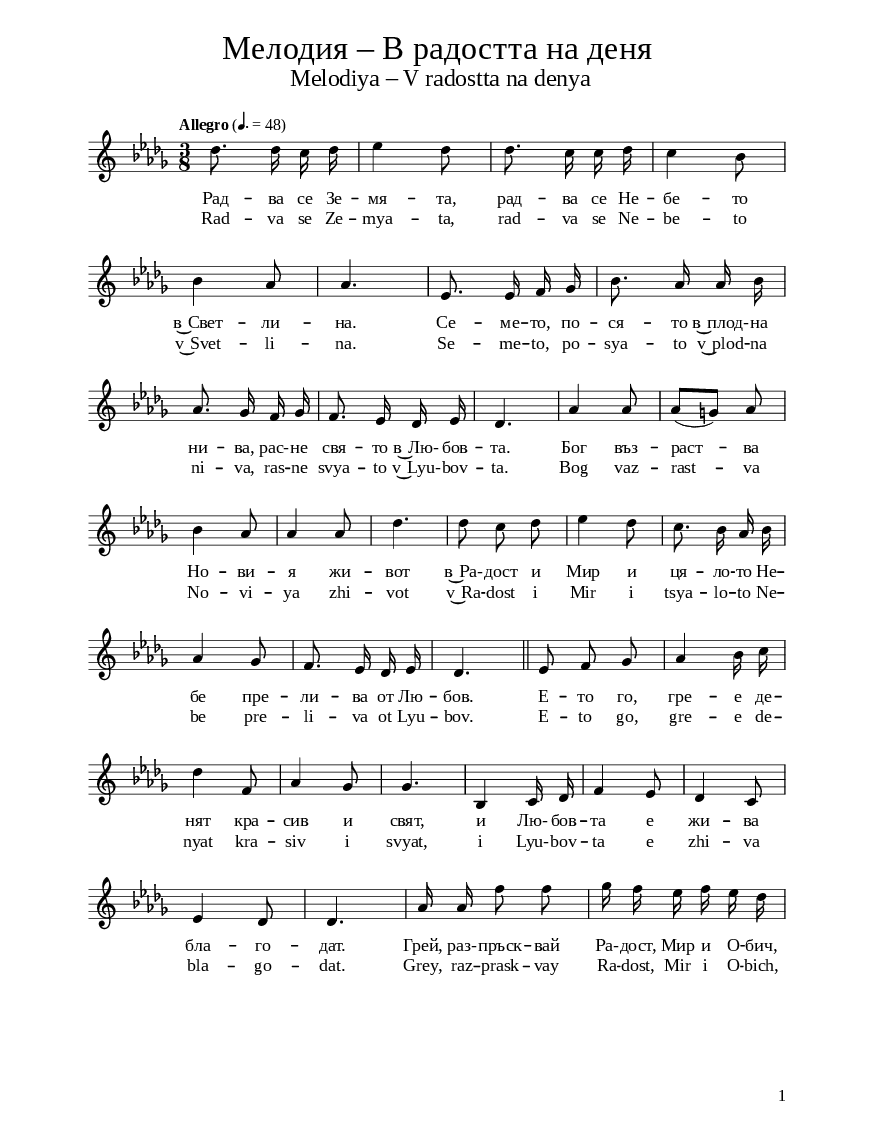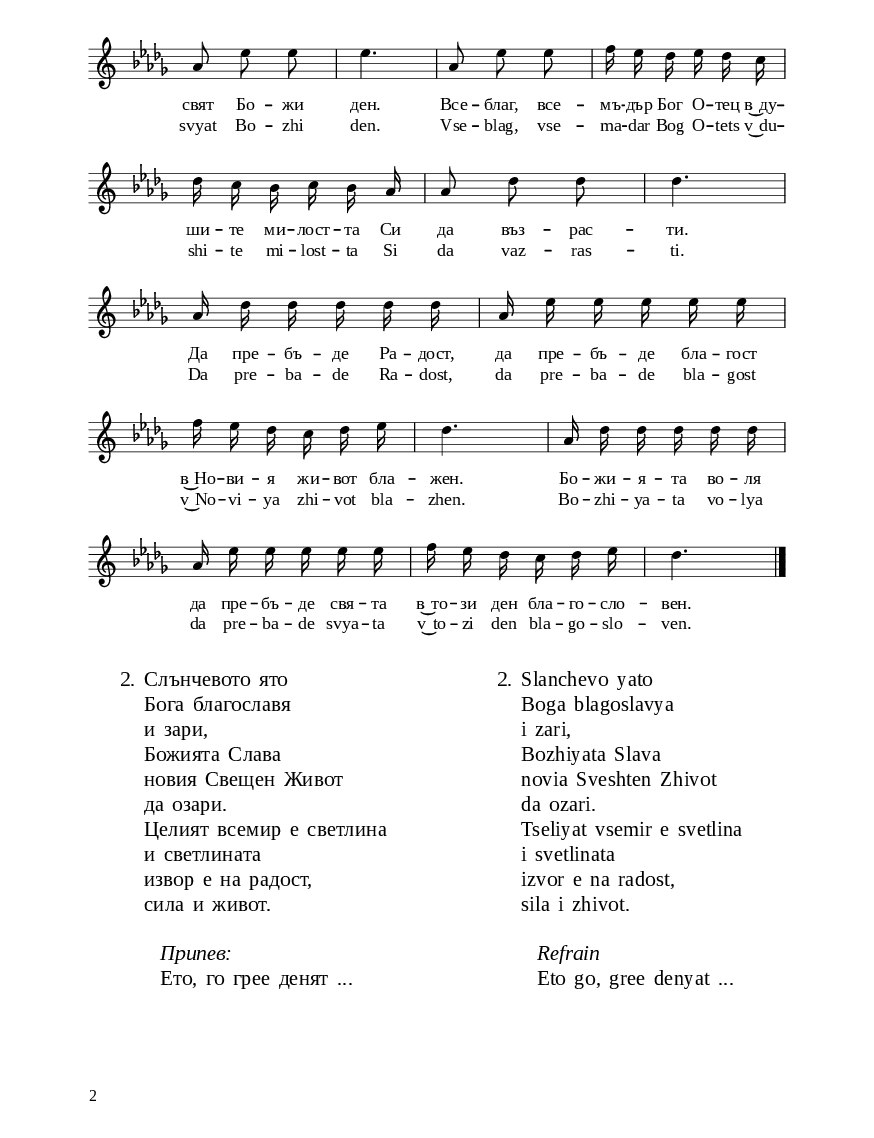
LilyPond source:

\version "2.24.1"

% include paper part and global functions
\include "include/globals.ily"

\bookpart {
  \label #'ref186
  \tocItem \markup "Мелодия – В радостта... – Melodiya – V radostta..."
  \include "include/bookpart-paper.ily"
  \score {
    \include "include/score-layout.ily"

    \new Voice \absolute {
      \clef treble
      \key des \major
      \time 3/8
      \tempoFunc "Allegro" 4. "48"
      \autoBeamOff
      des''8. des''16 c''16 des''16
      | % 2
      es''4 des''8 | % 3
      des''8. c''16 c''16 des''16
      | % 4
      c''4 bes'8 \break | % 5
      bes'4  as'8 | % 6
      as'4. | % 7
      es'8.  es'16  f'16  ges'16  | % 8
      bes'8.  as'16  as'16 bes'16 \break | % 9
      as'8.  ges'16  f'16  ges'16 |

      f'8.  es'16  des'16  es'16 | % 11
      des'4. | % 12
      as'4  as'8   | % 13
      as'8 [(  g'8 )]  as'8 \break| % 14
      bes'4  as'8  | % 15
      as'4  as'8 | % 16
      des''4.  | % 17
      des''8 c''8 des''8 | % 18
      es''4 des''8 | % 19
      c''8. bes'16  as'16 bes'16 \break |

      as'4  ges'8  | % 21
      f'8.  es'16  des'16  es'16 | % 22
      des'4. \bar "||"
      es'8  f'8  ges'8 | % 24
      as'4 bes'16 c''16 \break | % 25
      des''4  f'8 | % 26
      as'4  ges'8 | % 27
      ges'4. | % 28
      bes4  c'16  des'16   | % 29
      f'4  es'8  |
      des'4  c'8  \break | % 31
      es'4  des'8 | % 32
      des'4. | % 33
      as'16  as'16 f''8 f''8 | % 34
      ges''16 f''16 es''16 f''16
      es''16 des''16 \break  | % 35
      as'8 es''8 es''8 | % 36
      es''4.  | % 37
      as'8 es''8 es''8   | % 38
      f''16 es''16 des''16 es''16
      des''16 c''16 \break| % 39
      des''16 c''16 bes'16 c''16
      bes'16  as'16 |
      as'8 des''8 des''8 | % 41
      des''4. \break | % 42
      as'16 des''16 des''16 des''16
      des''16 des''16  | % 43
      as'16 es''16 es''16 es''16
      es''16 es''16 \break | % 44
      f''16 es''16 des''16 c''16
      des''16 es''16 | % 45
      des''4. | % 46
      as'16 des''16 des''16 des''16
      des''16 des''16 \break | % 47
      as'16 es''16 es''16 es''16
      es''16 es''16 | % 48
      f''16 es''16 des''16 c''16
      des''16 es''16 | % 49
      des''4. \bar "|."
    }

    \addlyrics {
      Рад -- ва се Зе -- мя -- та, рад --
      ва се Не -- бе -- то в~Свет -- ли
      -- на. Се -- ме -- то, по -- ся -- то
      "в~плод-" -- на ни -- ва, "рас-" -- не
      свя -- то "в~Лю-" -- бов -- та. Бог
      въз -- раст -- ва Но -- ви -- я
      жи -- вот "в~Ра-" -- дост и Мир и
      ця -- ло -- то Не -- бе пре -- ли --
      ва от Лю -- бов. Е -- то го, гре --
      е де -- нят кра -- сив и свят, и
      "Лю-" -- бов -- та е жи -- ва бла --
      го -- дат. Грей, "раз-" -- "пръск" -- вай
      "Ра-" -- дост, Мир и О -- бич, свят
      Бо -- жи ден. Все -- благ, все --
      мъ -- дър Бог О -- тец в~ду -- ши
      -- те ми -- лост -- та Си да въз --
      рас -- ти. Да пре -- бъ -- де Ра --
      дост, да пре -- бъ -- де бла --
      гост в~Но -- ви -- я жи -- вот бла
      -- жен. Бо -- жи -- я -- та во -- ля
      да пре -- бъ -- де свя -- та в~то
      -- зи ден бла -- го -- сло -- вен.}
      \addlyrics {
        Rad -- va se Ze -- mya -- ta, rad --
        va se Ne -- be -- to v~Svet -- li
        -- na. Se -- me -- to, po -- sya -- to
        v~plod -- na ni -- va, ras -- ne
        svya -- to "v~Lyu-" -- bov -- ta. Bog
        vaz -- rast -- va No -- vi -- ya
        zhi -- vot v~Ra -- dost i Mir i
        tsya -- lo -- to Ne -- be pre -- li --
        va ot Lyu -- bov. E -- to go, gre --
        e de -- nyat kra -- siv i svyat, i
        "Lyu-" -- bov -- ta e zhi -- va bla --
        go -- dat. Grey, raz -- prask -- vay
        Ra -- dost, Mir i O -- bich, svyat
        Bo -- zhi den. Vse -- blag, vse --
        ma -- dar Bog O -- tets v~du -- shi
        -- te mi -- lost -- ta Si da vaz --
        ras -- ti. Da pre -- ba -- de Ra --
        dost, da pre -- ba -- de bla --
        gost v~No -- vi -- ya zhi -- vot bla
        -- zhen. Bo -- zhi -- ya -- ta vo -- lya
        da pre -- ba -- de svya -- ta v~to
        -- zi den bla -- go -- slo -- ven.}


        \header {
          title = \titleFunc "Мелодия – В радостта на деня" " Melodiya – V radostta na denya"
        }

        \midi{}

      } % score

      \markup \fontsize #bgCoupletFontSize {
        \hspace #3
        \override #`(baseline-skip . ,bgCoupletBaselineSkip)
        \column {
          \line {  2. Слънчевото ято}

          \line {   "   " Бога благославя}

          \line {   "   " и зари,}

          \line {   "   " Божията Слава}

          \line {   "   " новия Свещен Живот}

          \line {   "   " да озари.}

          \line {   "   " Целият всемир е светлина}

          \line {   "   " и светлината}

          \line {   "   " извор е на радост,}

          \line {   "   " сила и живот.}
          \line {   "   " }
          \line \italic {   "      " Припев:}
          \line {   "      " Ето, го грее денят ...}


        }

        \hspace #10
        \override #`(baseline-skip . ,bgCoupletBaselineSkip)
        \column {
          \line { 2. Slanchevo yato}
          \line {   "   " Boga blagoslavya}

          \line {   "   " i zari,}

          \line {   "   " Bozhiyata Slava}

          \line {   "   " novia Sveshten Zhivot}

          \line {   "   " da ozari.}

          \line {   "   " Tseliyat vsemir e svetlina}

          \line {   "   " i svetlinata}

          \line {   "   " izvor e na radost,}

          \line {   "   " sila i zhivot.}
          \line {   "   " }
          \line \italic {   "      " Refrain}
          \line {   "      " Eto go, gree denyat ...}

        } %column
      } % markup

      \pageBreak

      % include foreign translation(s) of the song
      \version "2.24.1"

\markup \fill-line { \fontsize #deTitleFontSize "Melodie – In der Freude des Tages" }
\markup \null
\markup \null
\markup \fontsize #deCoupletFontSize {
  \hspace #12
  \override #`(baseline-skip . ,deCoupletBaselineSkip)

  \column {
    \line { " " }


 \line { 1.  Die Erde freut sich,}

 \line { "   "der Himmel freut sich im Licht.}

 \line { "   "Das Korn, in den fruchbaren Acker gesät,}

 \line { "   "gedeiht heilig in der Liebe. }

 \line { "   "Gott lässt das neue Leben wachsen}

 \line { "   "in Freude und Frieden}

 \line { "   "und der ganze Himmel fließt von Liebe über.}
 \line { " "}

 \line \italic { "   "Refrain:}

 \line { "   "Nun leuchtet der Tag schön und heilig,}

 \line { "   "und die Liebe ist ein lebendiger Segen.}

 \line { "   "Leuchte, verbreite Freude, Frieden und Liebe,}

 \line { "   "heiliger, göttlicher Tag. }

 \line { "   "Allgütiger, allweiser Gottvater,}

 \line { "   "möge Er seine Gnade in den Seelen mehren.}

 \line { "   "Auf dass die Freude ewig währe,}

 \line { "   "auf dass die Güte ewig währe}

 \line { "   "im neuen seligen Leben.}

 \line { "   "Möge der göttliche Wille an diesem }

 \line { "   "gesegneten Tag auf ewig heilig sein.}
 \line { " "}

 \line { 2. Der Schwarm aus der Sonne segnet und sprüht,}

 \line { "   "damit der göttliche Ruhm das heilige Leben erleuchtet. }

 \line { "   "Die ganze Welt ist Licht und das Licht}

 \line { "   "ist Quelle von Freude, Kraft und Leben.}


\line { " " }

\line \italic {"   " Refrain ...}

 \line { "   "Nun leuchtet der Tag...}

 }
}


    } % bookpart

    % Più mosso
    %
